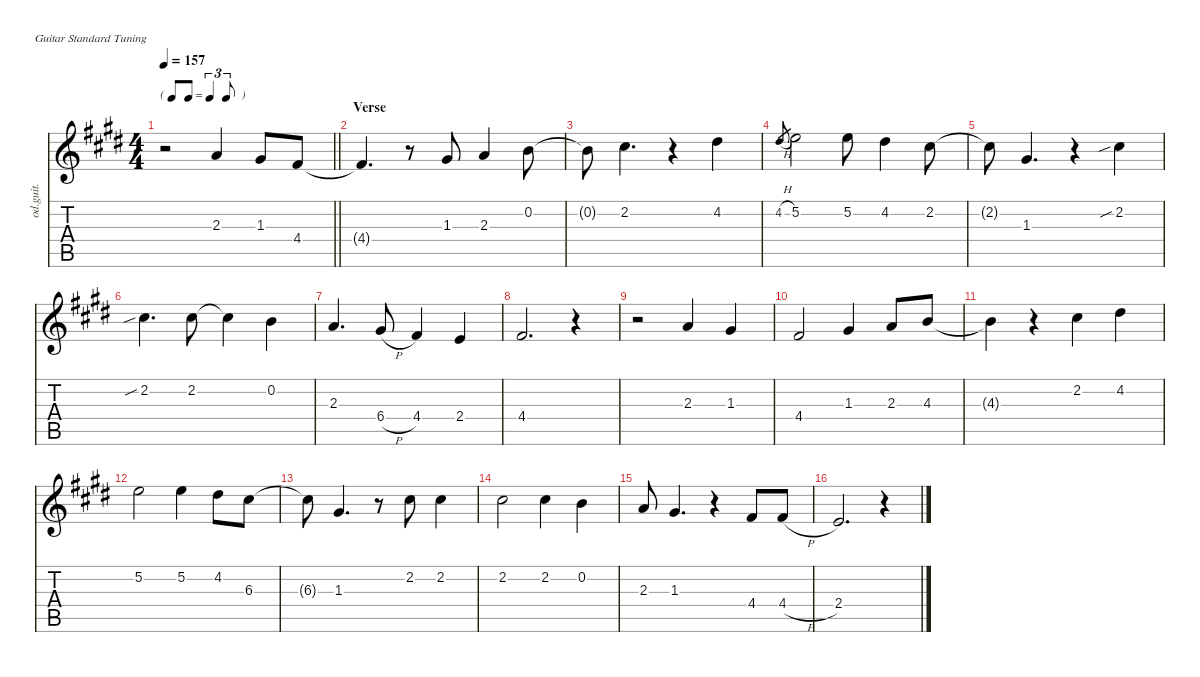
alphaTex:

\defaultSystemsLayout 4
\hideDynamics
\bracketExtendMode nobrackets
\otherSystemsTrackNameOrientation horizontal
\track ("Paul" "od.guit.") {instrument overdrivenguitar}
\staff {score tabs}
\tuning (E4 B3 G3 D3 A2 E2)
\ts (4 4)
\tf triplet8th
\tempo 157
\clef g2
\barLineRight lightlight
\ks e
r.2{dy f} 2.3{acc forcenatural}.4 1.3{acc #}.8 4.4{acc #}.8 |
\section ("" "Verse")
4.4{t acc #}.4{d} r.8 1.3{acc #}.8 2.3{acc forcenatural}.4 0.2{acc forcenatural}.8 |
0.2{t acc forcenatural}.8 2.2{acc #}.4{d} r.4 4.2{acc #}.4 |
4.2{h acc #}.8{gr dy mf} 5.2{acc forcenatural}.2{dy f} 5.2{acc forcenatural}.8 4.2{acc #}.4 2.2{acc #}.8 |
2.2{t acc #}.8 1.3{acc #}.4{d} r.4 2.2{sib acc #}.4 |
2.2{sib acc #}.4{d} 2.2{acc #}.8 2.2{t acc #}.4 0.2{acc forcenatural}.4 |
2.3{acc forcenatural}.4{d} 6.4{h acc #}.8 4.4{acc #}.4 2.4{acc forcenatural}.4 |
4.4{acc #}.2{d} r.4 |
r.2 2.3{acc forcenatural}.4 1.3{acc #}.4 |
4.4{acc #}.2 1.3{acc #}.4 2.3{acc forcenatural}.8 4.3{acc forcenatural}.8 |
4.3{t acc forcenatural}.4 r.4 2.2{acc #}.4 4.2{acc #}.4 |
5.2{acc forcenatural}.2 5.2{acc forcenatural}.4 4.2{acc #}.8 6.3{acc #}.8 |
6.3{t acc #}.8 1.3{acc #}.4{d} r.8 2.2{acc #}.8 2.2{acc #}.4 |
2.2{acc #}.2 2.2{acc #}.4 0.2{acc forcenatural}.4 |
2.3{acc forcenatural}.8 1.3{acc #}.4{d} r.4 4.4{acc #}.8 4.4{h acc #}.8 |
2.4{acc forcenatural}.2{d} r.4
